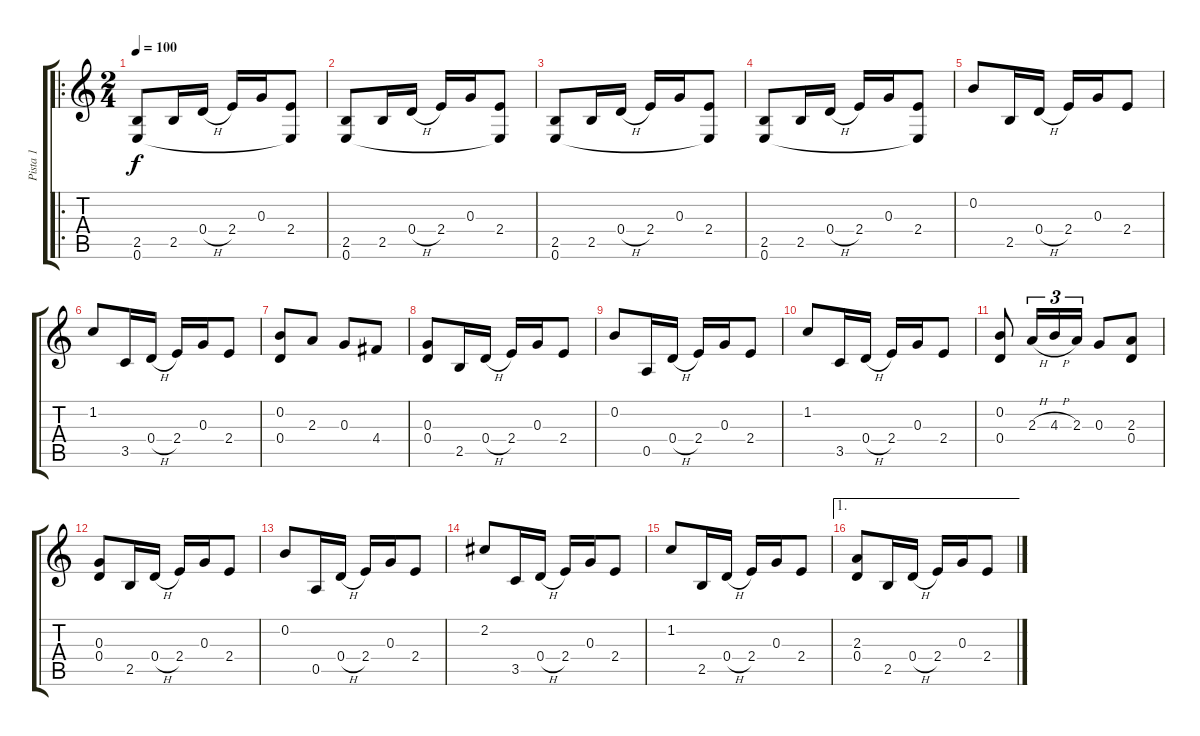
\track ("Pista 1" "Pista 1") {instrument acousticguitarsteel}
\staff {score tabs}
\tuning (E4 B3 G3 D3 A2 E2) {hide}
\ro
\ts (2 4)
\tempo 100
\clef g2
\ks c
(2.5 0.6).8{dy f instrument acousticguitarsteel} 2.5.16 0.4{h}.16 2.4.16 0.3.16 (2.4 0.6{t}).8 |
(2.5 0.6).8 2.5.16 0.4{h}.16 2.4.16 0.3.16 (2.4 0.6{t}).8 |
(2.5 0.6).8 2.5.16 0.4{h}.16 2.4.16 0.3.16 (2.4 0.6{t}).8 |
(2.5 0.6).8 2.5.16 0.4{h}.16 2.4.16 0.3.16 (2.4 0.6{t}).8 |
0.2.8 2.5.16 0.4{h}.16 2.4.16 0.3.16 2.4.8 |
1.2.8 3.5.16 0.4{h}.16 2.4.16 0.3.16 2.4.8 |
(0.2 0.4).8 2.3.8 0.3.8 4.4.8 |
(0.3 0.4).8 2.5.16 0.4{h}.16 2.4.16 0.3.16 2.4.8 |
0.2.8 0.5.16 0.4{h}.16 2.4.16 0.3.16 2.4.8 |
1.2.8 3.5.16 0.4{h}.16 2.4.16 0.3.16 2.4.8 |
(0.2 0.4).8 2.3{h}.16{tu (3 2)} 4.3{h}.16{tu (3 2)} 2.3.16{tu (3 2)} 0.3.8 (2.3 0.4).8 |
(0.3 0.4).8 2.5.16 0.4{h}.16 2.4.16 0.3.16 2.4.8 |
0.2.8 0.5.16 0.4{h}.16 2.4.16 0.3.16 2.4.8 |
2.2.8 3.5.16 0.4{h}.16 2.4.16 0.3.16 2.4.8 |
1.2.8 2.5.16 0.4{h}.16 2.4.16 0.3.16 2.4.8 |
\ae 1
(2.3 0.4).8 2.5.16 0.4{h}.16 2.4.16 0.3.16 2.4.8
